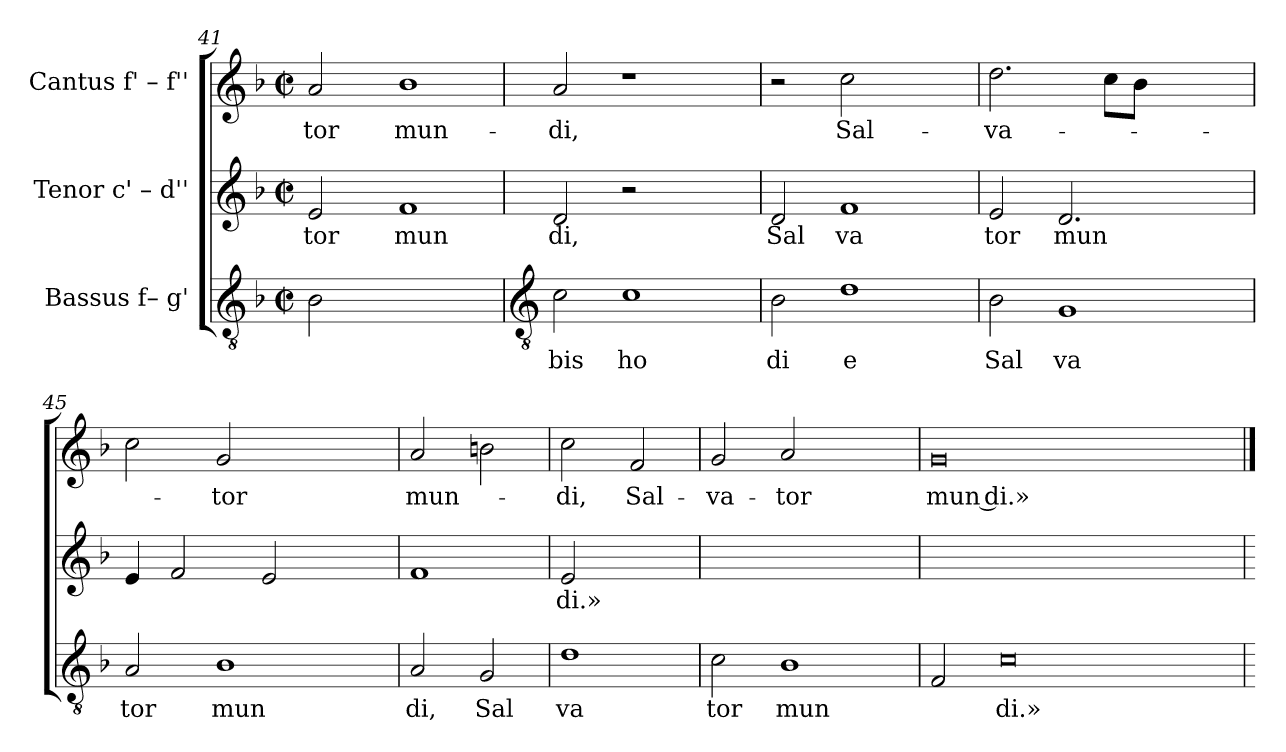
**kern	**text	**kern	**text	**kern	**text
*part3	*part3	*part2	*part2	*part1	*part1
*staff3	*staff3	*staff2	*staff2	*staff1	*staff1
*I"Bassus  f– g'	*	*I"Tenor  c' – d''	*	*I"Cantus  f' – f''	*
*clefGv2	*	*clefG2	*	*clefG2	*
*k[b-]	*	*k[b-]	*	*k[b-]	*
*F:	*	*F:	*	*F:	*
*M2/2	*	*M2/2	*	*M2/2	*
*met(c|)	*	*met(c|)	*	*met(c|)	*
=41A	=41A	=41A	=41A	=41A	=41A
*^	*	*	*	*	*
!	!	!	!	!LO:LY:b	!	!LO:LY:b
2B-\	4ryy	.	2e/	tor	2a/	-tor
.	4ryy	.	.	.	.	.
!	!	!	!	!LO:LY:b	!	!LO:LY:b
1ryy	1ryy	.	1f	mun	1b-	mun-
*v	*v	*	*	*	*	*
!!LO:LB:g=z
=42A	=42A	=42A	=42A	=42A	=42A
*clefGv2	*	*	*	*	*
*^	*	*	*	*	*
!	!	!LO:LY:b	!	!LO:LY:b	!	!LO:LY:b
*v	*v	*	*	*	*	*
2c\	bis	2d/	di,	2a/	-di,
!	!LO:LY:b	!	!	!	!
1c	ho	2r	.	1r	.
.	.	2ryy	.	.	.
=43A	=43A	=43A	=43A	=43A	=43A
!	!LO:LY:b	!	!LO:LY:b	!	!
2B-\	di	2d/	Sal	2r	.
!	!LO:LY:b	!	!LO:LY:b	!	!LO:LY:b
1d	e	1f	va	2cc\	Sal-
.	.	.	.	2ryy	.
=44A	=44A	=44A	=44A	=44A	=44A
!	!LO:LY:b	!	!LO:LY:b	!	!LO:LY:b
2B-\	Sal	2e/	tor	2.dd\	-va-
!	!LO:LY:b	!	!LO:LY:b	!	!
1G	va	2.d/	mun	.	.
.	.	.	.	8cc\L	.
.	.	.	.	8b-\J	.
.	.	.	.	2ryy	.
.	.	4ryy	.	.	.
=45A	=45A	=45A	=45A	=45A	=45A
!	!LO:LY:b	!	!	!	!
2A/	tor	4e/	.	2cc\	.
.	.	2f/	.	.	.
!	!LO:LY:b	!	!	!	!LO:LY:b
1B-	mun	.	.	2g/	-tor
.	.	2e/	.	.	.
.	.	.	.	2ryy	.
.	.	4ryy	.	.	.
=46A	=46A	=46A	=46A	=46A	=46A
!	!LO:LY:b	!	!	!	!LO:LY:b
2A/	di,	1f	.	2a/	mun-
!	!LO:LY:b	!	!	!	!
2G/	Sal	.	.	2bn\	.
=47	=47	=47	=47	=47	=47
!	!LO:LY:b	!	!LO:LY:b	!	!LO:LY:b
1d	va	2e/	di.»	2cc\	-di,
!	!	!	!	!	!LO:LY:b
.	.	2ryy	.	2f/	Sal-
=47A	=47A	=47A	=47A	=47A	=47A
!	!LO:LY:b	!	!	!	!LO:LY:b
2c\	tor	1ryy	.	2g/	-va-
!	!LO:LY:b	!	!	!	!LO:LY:b
1B-	mun	.	.	2a/	-tor
.	.	2ryy	.	2ryy	.
=48A	=48A	=48A	=48A	=48A	=48A
!	!	!	!	!	!LO:LY:b
2F/	.	1ryy	.	0g	mun di.»-
!	!LO:LY:b	!	!	!	!
0c	di.»	.	.	.	.
.	.	1.ryy	.	.	.
.	.	.	.	2ryy	.
=	==	=	==	==	==
*-	*-	*-	*-	*-	*-
